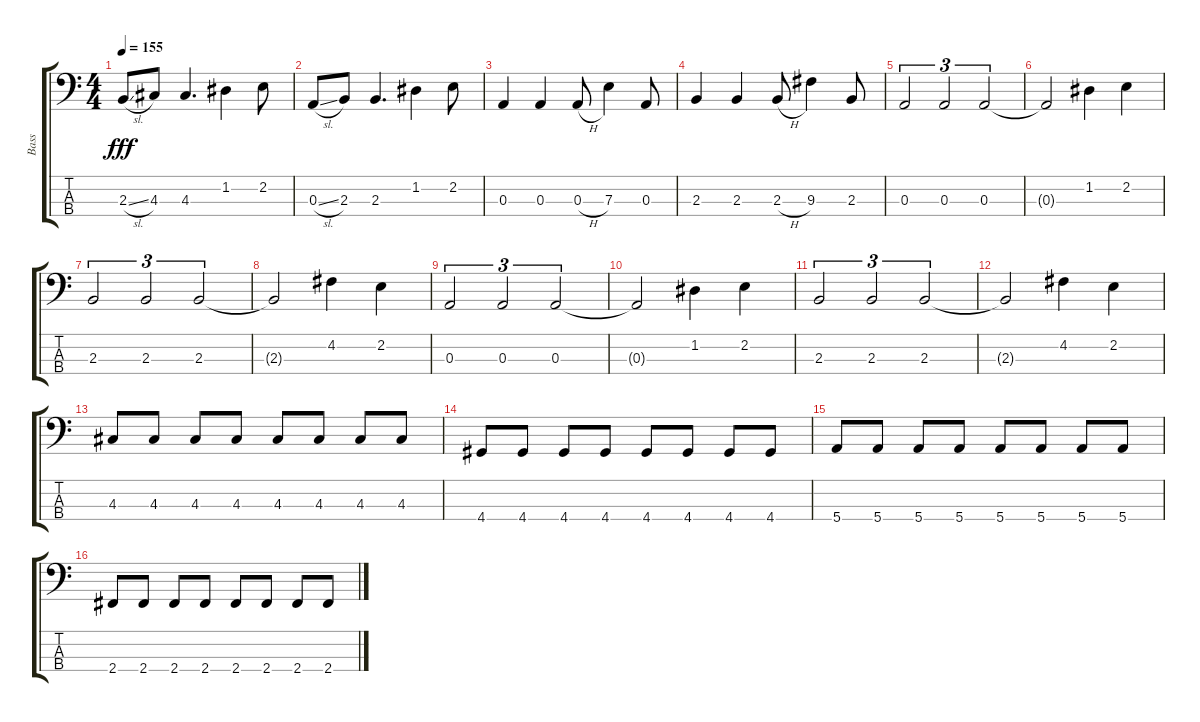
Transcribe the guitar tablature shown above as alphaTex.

\track ("Bass " "Bass ") {instrument electricbasspick}
\staff {score tabs}
\tuning (G2 D2 A1 E1) {hide}
\ts (4 4)
\tempo 155
\clef f4
\ks c
2.3{sl}.8{dy fff} 4.3.8 4.3.4{d} 1.2.4 2.2.8 |
0.3{sl}.8 2.3.8 2.3.4{d} 1.2.4 2.2.8 |
0.3.4 0.3.4 0.3{h}.8 7.3.4 0.3.8 |
2.3.4 2.3.4 2.3{h}.8 9.3.4 2.3.8 |
0.3.2{tu (3 2)} 0.3.2{tu (3 2)} 0.3.2{tu (3 2)} |
0.3{t}.2 1.2.4 2.2.4 |
2.3.2{tu (3 2)} 2.3.2{tu (3 2)} 2.3.2{tu (3 2)} |
2.3{t}.2 4.2.4 2.2.4 |
0.3.2{tu (3 2)} 0.3.2{tu (3 2)} 0.3.2{tu (3 2)} |
0.3{t}.2 1.2.4 2.2.4 |
2.3.2{tu (3 2)} 2.3.2{tu (3 2)} 2.3.2{tu (3 2)} |
2.3{t}.2 4.2.4 2.2.4 |
4.3.8 4.3.8 4.3.8 4.3.8 4.3.8 4.3.8 4.3.8 4.3.8 |
4.4.8 4.4.8 4.4.8 4.4.8 4.4.8 4.4.8 4.4.8 4.4.8 |
5.4.8 5.4.8 5.4.8 5.4.8 5.4.8 5.4.8 5.4.8 5.4.8 |
2.4.8 2.4.8 2.4.8 2.4.8 2.4.8 2.4.8 2.4.8 2.4.8
